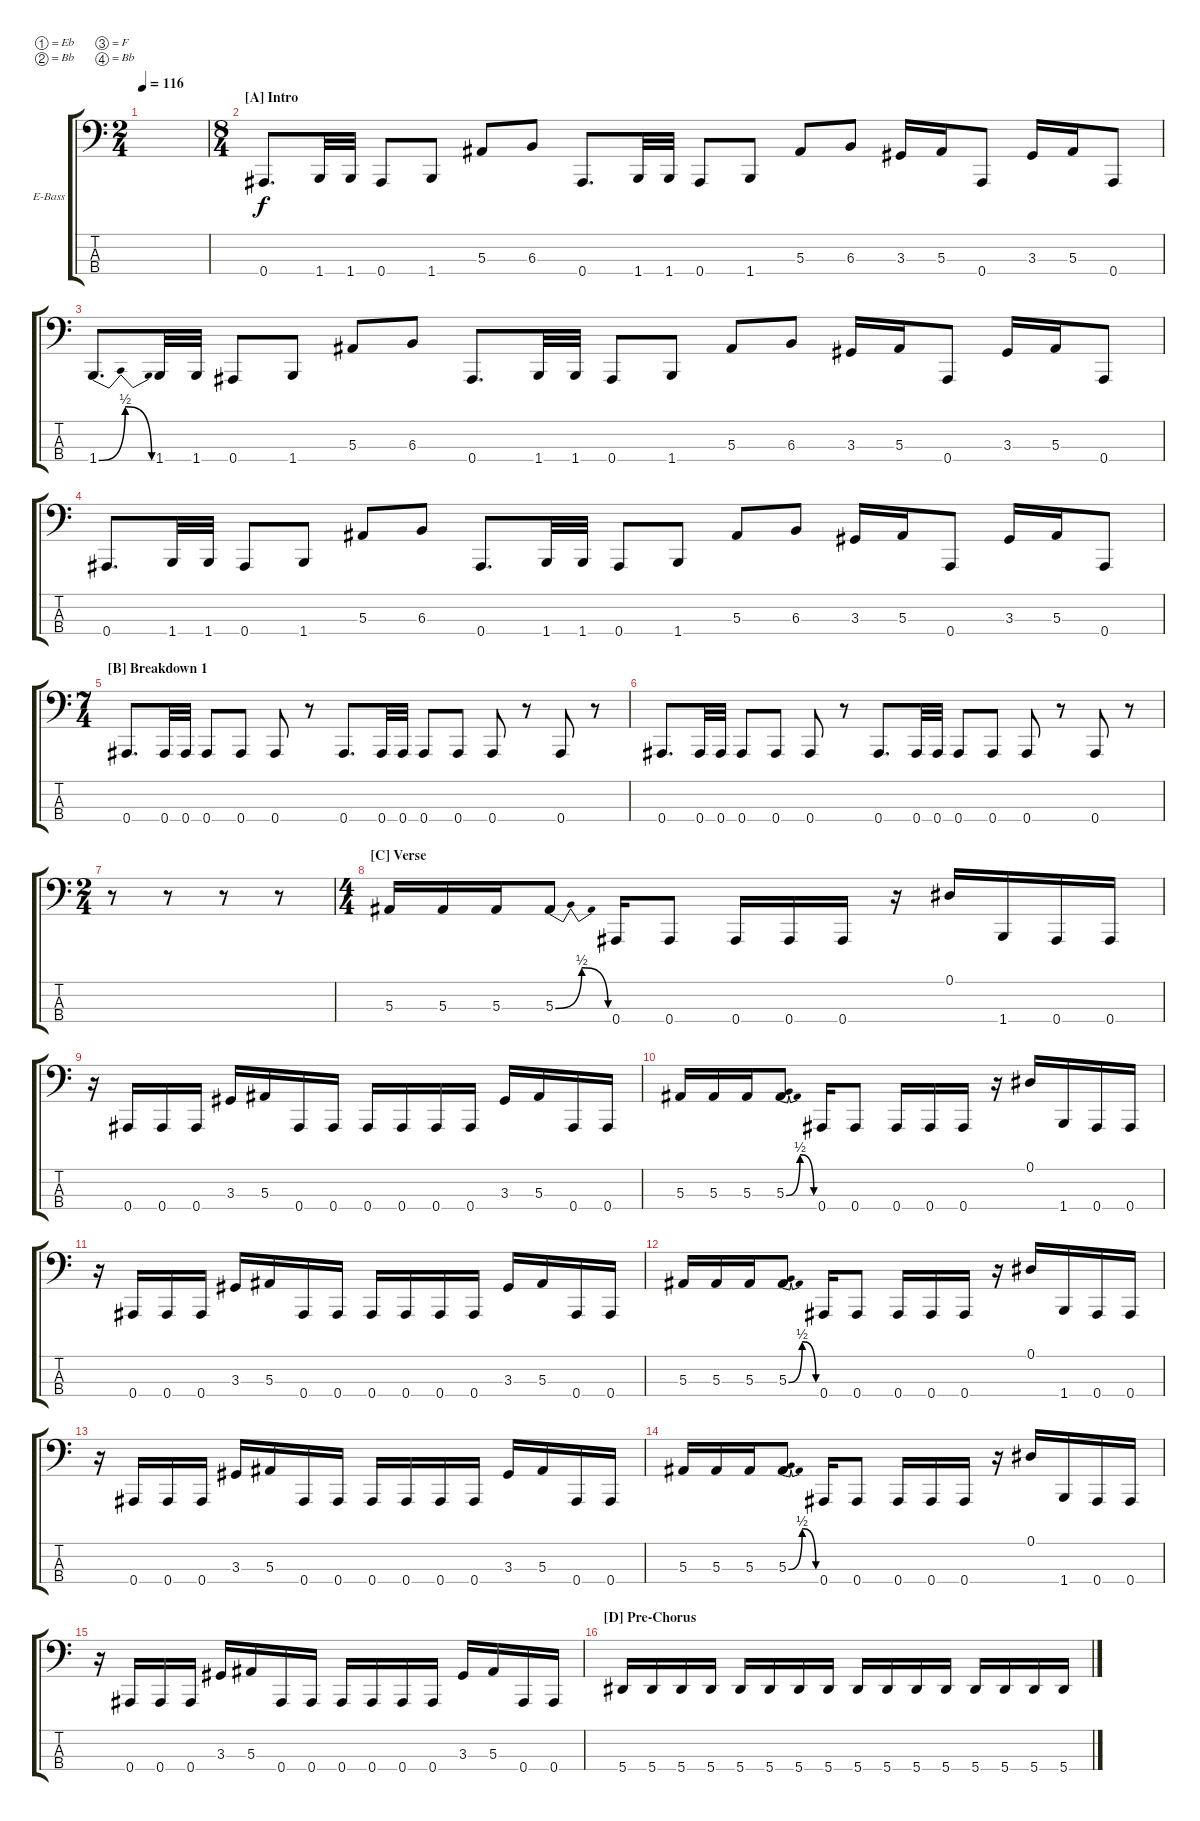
\defaultSystemsLayout 4
\bracketExtendMode groupsimilarinstruments
\firstSystemTrackNameOrientation horizontal
\otherSystemsTrackNameOrientation horizontal
\track ("Electric Bass" "E-Bass") {instrument electricbassfinger}
\staff {score tabs}
\tuning (Eb2 Bb1 F1 Bb0)
\ts (2 4)
\tempo 116
\clef f4
\ks c
|
\ts (8 4)
\section ("A" "Intro")
0.4.8{d} 1.4.32 1.4.32 0.4.8 1.4.8 5.3.8 6.3.8 0.4.8{d} 1.4.32 1.4.32 0.4.8 1.4.8 5.3.8 6.3.8 3.3.16 5.3.16 0.4.8 3.3.16 5.3.16 0.4.8 |
1.4{be (bendrelease 0 0 8.4 2 20.4 2 30 0)}.8{d} 1.4.32 1.4.32 0.4.8 1.4.8 5.3.8 6.3.8 0.4.8{d} 1.4.32 1.4.32 0.4.8 1.4.8 5.3.8 6.3.8 3.3.16 5.3.16 0.4.8 3.3.16 5.3.16 0.4.8 |
0.4.8{d} 1.4.32 1.4.32 0.4.8 1.4.8 5.3.8 6.3.8 0.4.8{d} 1.4.32 1.4.32 0.4.8 1.4.8 5.3.8 6.3.8 3.3.16 5.3.16 0.4.8 3.3.16 5.3.16 0.4.8 |
\ts (7 4)
\section ("B" "Breakdown 1")
0.4.8{d} 0.4.32 0.4.32 0.4.8 0.4.8 0.4.8 r.8 0.4.8{d} 0.4.32 0.4.32 0.4.8 0.4.8 0.4.8 r.8 0.4.8 r.8 |
0.4.8{d} 0.4.32 0.4.32 0.4.8 0.4.8 0.4.8 r.8 0.4.8{d} 0.4.32 0.4.32 0.4.8 0.4.8 0.4.8 r.8 0.4.8 r.8 |
\ts (2 4)
r.8 r.8 r.8 r.8 |
\ts (4 4)
\section ("C" "Verse")
5.3.16 5.3.16 5.3.16 5.3{be (bendrelease 0 0 9.6 2 20.4 2 30 0)}.8 0.4.16 0.4.8 0.4.16 0.4.16 0.4.16 r.16 0.1.16 1.4.16 0.4.16 0.4.16 |
r.16 0.4.16 0.4.16 0.4.16 3.3.16 5.3.16 0.4.16 0.4.16 0.4.16 0.4.16 0.4.16 0.4.16 3.3.16 5.3.16 0.4.16 0.4.16 |
5.3.16 5.3.16 5.3.16 5.3{be (bendrelease 0 0 9.6 2 20.4 2 30 0)}.8 0.4.16 0.4.8 0.4.16 0.4.16 0.4.16 r.16 0.1.16 1.4.16 0.4.16 0.4.16 |
r.16 0.4.16 0.4.16 0.4.16 3.3.16 5.3.16 0.4.16 0.4.16 0.4.16 0.4.16 0.4.16 0.4.16 3.3.16 5.3.16 0.4.16 0.4.16 |
5.3.16 5.3.16 5.3.16 5.3{be (bendrelease 0 0 9.6 2 20.4 2 30 0)}.8 0.4.16 0.4.8 0.4.16 0.4.16 0.4.16 r.16 0.1.16 1.4.16 0.4.16 0.4.16 |
r.16 0.4.16 0.4.16 0.4.16 3.3.16 5.3.16 0.4.16 0.4.16 0.4.16 0.4.16 0.4.16 0.4.16 3.3.16 5.3.16 0.4.16 0.4.16 |
5.3.16 5.3.16 5.3.16 5.3{be (bendrelease 0 0 9.6 2 20.4 2 30 0)}.8 0.4.16 0.4.8 0.4.16 0.4.16 0.4.16 r.16 0.1.16 1.4.16 0.4.16 0.4.16 |
r.16 0.4.16 0.4.16 0.4.16 3.3.16 5.3.16 0.4.16 0.4.16 0.4.16 0.4.16 0.4.16 0.4.16 3.3.16 5.3.16 0.4.16 0.4.16 |
\section ("D" "Pre-Chorus")
5.4.16 5.4.16 5.4.16 5.4.16 5.4.16 5.4.16 5.4.16 5.4.16 5.4.16 5.4.16 5.4.16 5.4.16 5.4.16 5.4.16 5.4.16 5.4.16
